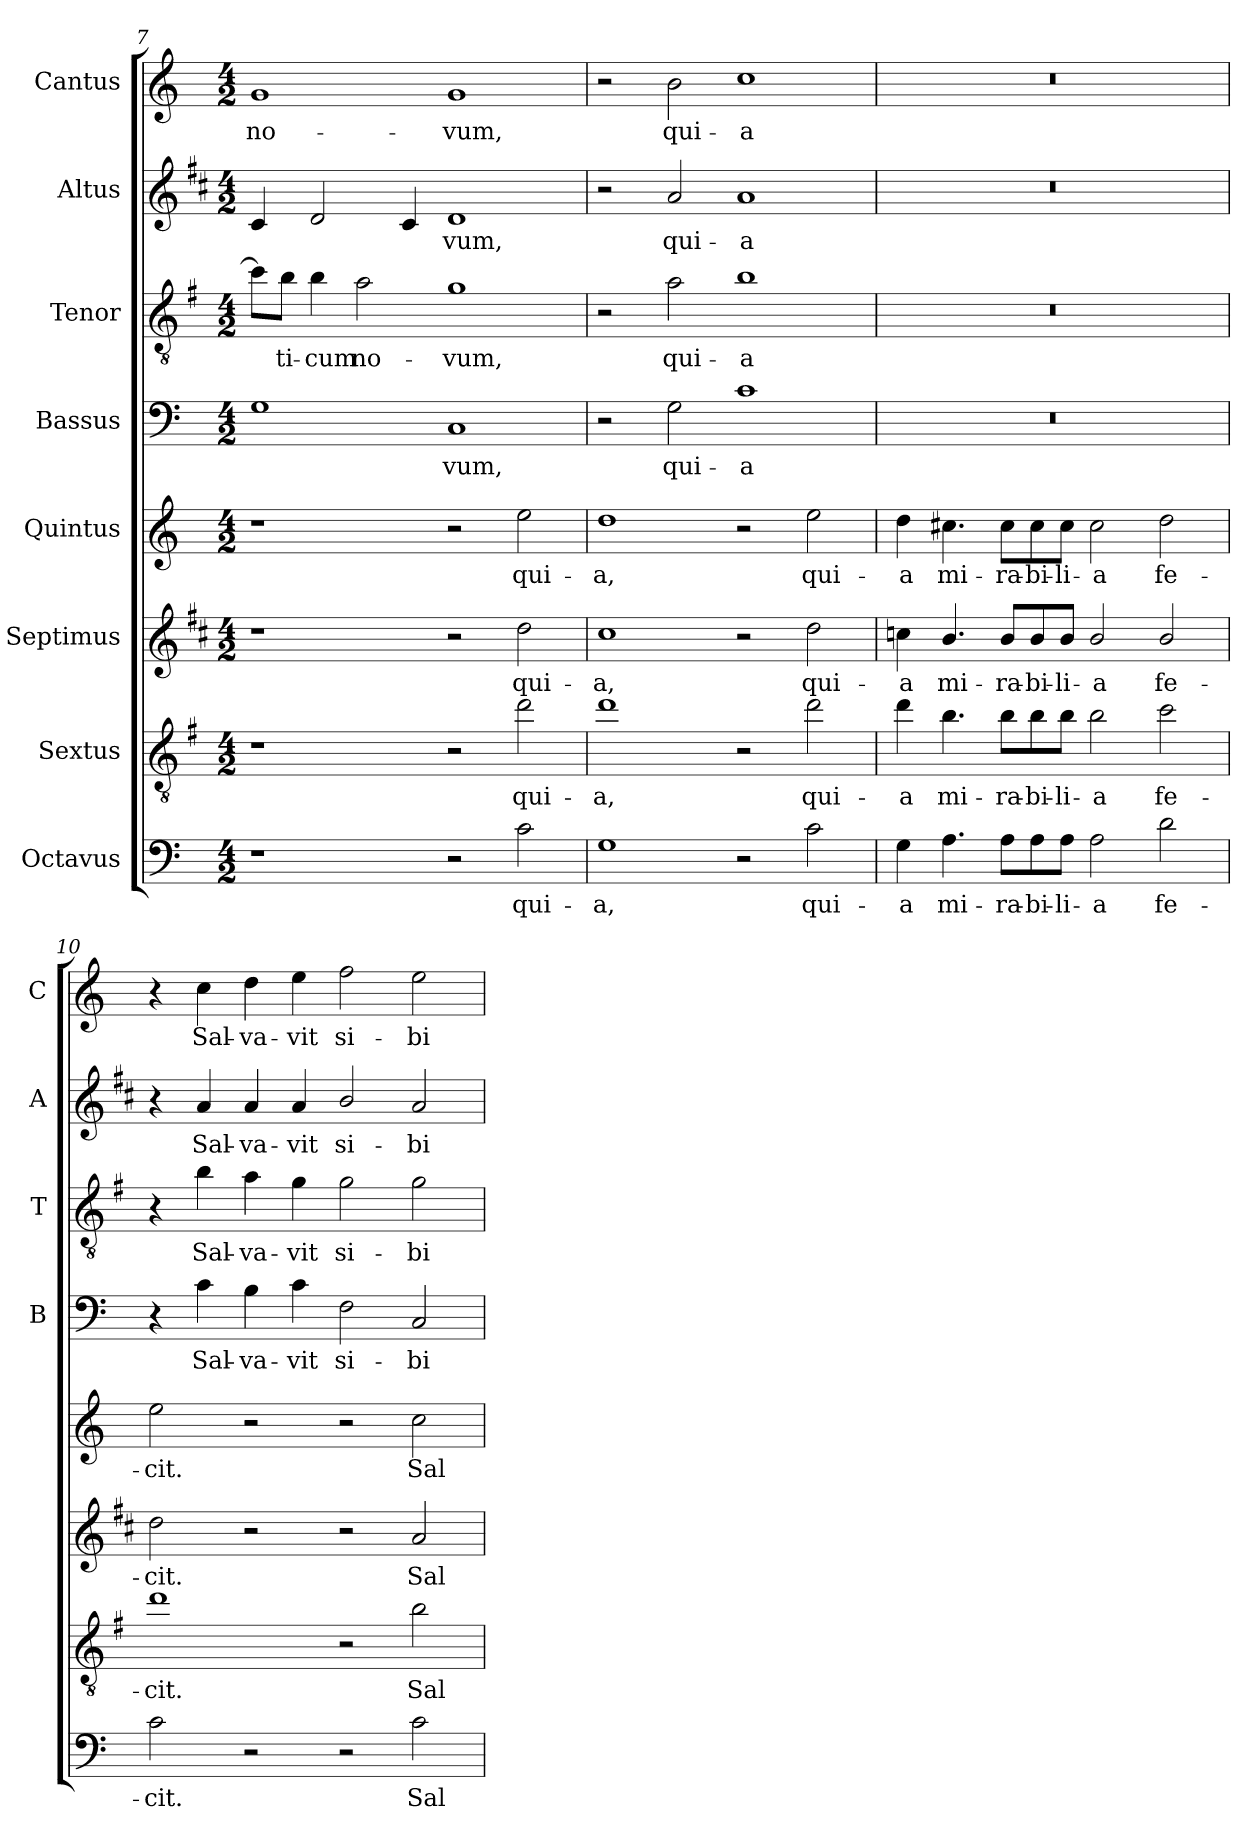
**kern	**text	**kern	**text	**kern	**text	**kern	**text	**kern	**text	**kern	**text	**kern	**text	**kern	**text
*part8	*part8	*part7	*part7	*part6	*part6	*part5	*part5	*part4	*part4	*part3	*part3	*part2	*part2	*part1	*part1
*staff8	*staff8	*staff7	*staff7	*staff6	*staff6	*staff5	*staff5	*staff4	*staff4	*staff3	*staff3	*staff2	*staff2	*staff1	*staff1
*I"Octavus	*	*I"Sextus	*	*I"Septimus	*	*I"Quintus	*	*I"Bassus	*	*I"Tenor	*	*I"Altus	*	*I"Cantus	*
*	*	*	*	*	*	*	*	*I'B	*	*I'T	*	*I'A	*	*I'C	*
*clefF4	*	*clefGv2	*	*clefG2	*	*clefG2	*	*clefF4	*	*clefGv2	*	*clefG2	*	*clefG2	*
*	*	*ITrd4c7	*	*ITrd1c2	*	*	*	*	*	*ITrd4c7	*	*ITrd1c2	*	*	*
*k[]	*	*k[]	*	*k[]	*	*k[]	*	*k[]	*	*k[]	*	*k[]	*	*k[]	*
*C:	*	*C:	*	*C:	*	*C:	*	*C:	*	*C:	*	*C:	*	*C:	*
*M4/2	*	*M4/2	*	*M4/2	*	*M4/2	*	*M4/2	*	*M4/2	*	*M4/2	*	*M4/2	*
=7	=7	=7	=7	=7	=7	=7	=7	=7	=7	=7	=7	=7	=7	=7	=7
!	!	!	!	!	!	!	!	!	!	!	!	!	!	!	!LO:LY:b
1r	.	1r	.	1r	.	1r	.	1G	.	8f\L]	.	4B/	.	1g	no-
!	!	!	!	!	!	!	!	!	!	!	!LO:LY:b	!	!	!	!
.	.	.	.	.	.	.	.	.	.	8e\J	-ti-	.	.	.	.
!	!	!	!	!	!	!	!	!	!	!	!LO:LY:b	!	!	!	!
.	.	.	.	.	.	.	.	.	.	4e\	-cum	2c/	.	.	.
!	!	!	!	!	!	!	!	!	!	!	!LO:LY:b	!	!	!	!
.	.	.	.	.	.	.	.	.	.	2d\	no-	.	.	.	.
.	.	.	.	.	.	.	.	.	.	.	.	4B/	.	.	.
!	!	!	!	!	!	!	!	!	!LO:LY:b	!	!LO:LY:b	!	!LO:LY:b	!	!LO:LY:b
2r	.	2r	.	2r	.	2r	.	1C	-vum,	1c	-vum,	1c	-vum,	1g	-vum,
!	!LO:LY:b	!	!LO:LY:b	!	!LO:LY:b	!	!LO:LY:b	!	!	!	!	!	!	!	!
2c\	qui-	2g\	qui-	2cc\	qui-	2ee\	qui-	.	.	.	.	.	.	.	.
!!LO:PB:g=z
=8	=8	=8	=8	=8	=8	=8	=8	=8	=8	=8	=8	=8	=8	=8	=8
!	!LO:LY:b	!	!LO:LY:b	!	!LO:LY:b	!	!LO:LY:b	!	!	!	!	!	!	!	!
1G	-a,	1g	-a,	1b	-a,	1dd	-a,	2r	.	2r	.	2r	.	2r	.
!	!	!	!	!	!	!	!	!	!LO:LY:b	!	!LO:LY:b	!	!LO:LY:b	!	!LO:LY:b
.	.	.	.	.	.	.	.	2G\	qui-	2d\	qui-	2g/	qui-	2b\	qui-
!	!	!	!	!	!	!	!	!	!LO:LY:b	!	!LO:LY:b	!	!LO:LY:b	!	!LO:LY:b
2r	.	2r	.	2r	.	2r	.	1c	-a	1e	-a	1g	-a	1cc	-a
!	!LO:LY:b	!	!LO:LY:b	!	!LO:LY:b	!	!LO:LY:b	!	!	!	!	!	!	!	!
2c\	qui-	2g\	qui-	2cc\	qui-	2ee\	qui-	.	.	.	.	.	.	.	.
=9	=9	=9	=9	=9	=9	=9	=9	=9	=9	=9	=9	=9	=9	=9	=9
!	!LO:LY:b	!	!LO:LY:b	!	!LO:LY:b	!	!LO:LY:b	!	!	!	!	!	!	!	!
4G\	-a	4g\	-a	4b-X\	-a	4dd\	-a	0r	.	0r	.	0r	.	0r	.
!	!LO:LY:b	!	!LO:LY:b	!	!LO:LY:b	!	!LO:LY:b	!	!	!	!	!	!	!	!
4.A\	mi-	4.e\	mi-	4.a/	mi-	4.cc#X\	mi-	.	.	.	.	.	.	.	.
!	!LO:LY:b	!	!LO:LY:b	!	!LO:LY:b	!	!LO:LY:b	!	!	!	!	!	!	!	!
8A\L	-ra-	8e\L	-ra-	8a/L	-ra-	8cc#\L	-ra-	.	.	.	.	.	.	.	.
!	!LO:LY:b	!	!LO:LY:b	!	!LO:LY:b	!	!LO:LY:b	!	!	!	!	!	!	!	!
8A\	-bi-	8e\	-bi-	8a/	-bi-	8cc#\	-bi-	.	.	.	.	.	.	.	.
!	!LO:LY:b	!	!LO:LY:b	!	!LO:LY:b	!	!LO:LY:b	!	!	!	!	!	!	!	!
8A\J	-li-	8e\J	-li-	8a/J	-li-	8cc#\J	-li-	.	.	.	.	.	.	.	.
!	!LO:LY:b	!	!LO:LY:b	!	!LO:LY:b	!	!LO:LY:b	!	!	!	!	!	!	!	!
2A\	-a	2e\	-a	2a/	-a	2cc#\	-a	.	.	.	.	.	.	.	.
!	!LO:LY:b	!	!LO:LY:b	!	!LO:LY:b	!	!LO:LY:b	!	!	!	!	!	!	!	!
2d\	fe-	2f\	fe-	2a/	fe-	2dd\	fe-	.	.	.	.	.	.	.	.
=10	=10	=10	=10	=10	=10	=10	=10	=10	=10	=10	=10	=10	=10	=10	=10
!	!LO:LY:b	!	!LO:LY:b	!	!LO:LY:b	!	!LO:LY:b	!	!	!	!	!	!	!	!
2c\	-cit.	1g	-cit.	2cc\	-cit.	2ee\	-cit.	4r	.	4r	.	4r	.	4r	.
!	!	!	!	!	!	!	!	!	!LO:LY:b	!	!LO:LY:b	!	!LO:LY:b	!	!LO:LY:b
.	.	.	.	.	.	.	.	4c\	Sal-	4e\	Sal-	4g/	Sal-	4cc\	Sal-
!	!	!	!	!	!	!	!	!	!LO:LY:b	!	!LO:LY:b	!	!LO:LY:b	!	!LO:LY:b
2r	.	.	.	2r	.	2r	.	4B\	-va-	4d\	-va-	4g/	-va-	4dd\	-va-
!	!	!	!	!	!	!	!	!	!LO:LY:b	!	!LO:LY:b	!	!LO:LY:b	!	!LO:LY:b
.	.	.	.	.	.	.	.	4c\	-vit	4c\	-vit	4g/	-vit	4ee\	-vit
!	!	!	!	!	!	!	!	!	!LO:LY:b	!	!LO:LY:b	!	!LO:LY:b	!	!LO:LY:b
2r	.	2r	.	2r	.	2r	.	2F\	si-	2c\	si-	2a/	si-	2ff\	si-
!	!LO:LY:b	!	!LO:LY:b	!	!LO:LY:b	!	!LO:LY:b	!	!LO:LY:b	!	!LO:LY:b	!	!LO:LY:b	!	!LO:LY:b
2c\	Sal-	2e\	Sal-	2g/	Sal-	2cc\	Sal-	2C/	-bi	2c\	-bi	2g/	-bi	2ee\	-bi
=	=	=	=	=	=	=	=	=	=	=	=	=	=	=	=
*-	*-	*-	*-	*-	*-	*-	*-	*-	*-	*-	*-	*-	*-	*-	*-
